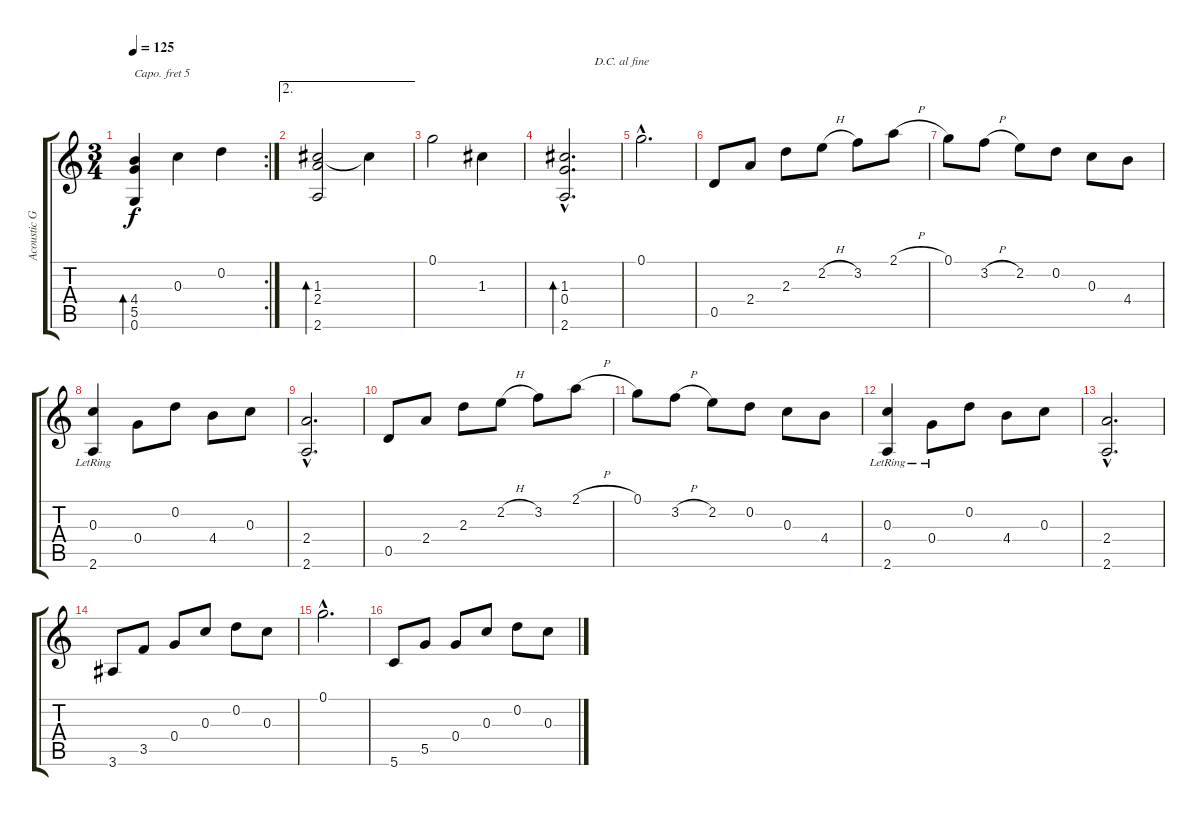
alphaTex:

\track ("Acoustic Guitar" "Acoustic G") {instrument acousticguitarnylon}
\staff {score tabs}
\capo 5
\tuning (D4 A3 G3 D3 A2 D2) {hide}
\rc 2
\ts (3 4)
\tempo 125
\clef g2
\ks c
(4.4 5.5 0.6).4{bd 480 dy f} 0.3.4 0.2.4 |
\ae 2
(1.3 2.4 2.6).2{bd 480} 1.3{t}.4 |
0.1.2 1.3.4 |
(1.3{hac} 0.4{hac} 2.6{hac}).2{d bd 480 txt "          D.C. al fine"} |
0.1{hac}.2{d} |
0.5.8 2.4.8 2.3.8 2.2{h}.8 3.2.8 2.1{h}.8 |
0.1.8 3.2{h}.8 2.2.8 0.2.8 0.3.8 4.4.8 |
(0.3{lr} 2.6).4 0.4.8 0.2.8 4.4.8 0.3.8 |
(2.4{hac} 2.6{hac}).2{d} |
0.5.8 2.4.8 2.3.8 2.2{h}.8 3.2.8 2.1{h}.8 |
0.1.8 3.2{h}.8 2.2.8 0.2.8 0.3.8 4.4.8 |
(0.3{lr} 2.6).4 0.4{lr}.8 0.2.8 4.4.8 0.3.8 |
(2.4{hac} 2.6{hac}).2{d} |
3.6.8 3.5.8 0.4.8 0.3.8 0.2.8 0.3.8 |
0.1{hac}.2{d} |
5.6.8 5.5.8 0.4.8 0.3.8 0.2.8 0.3.8
